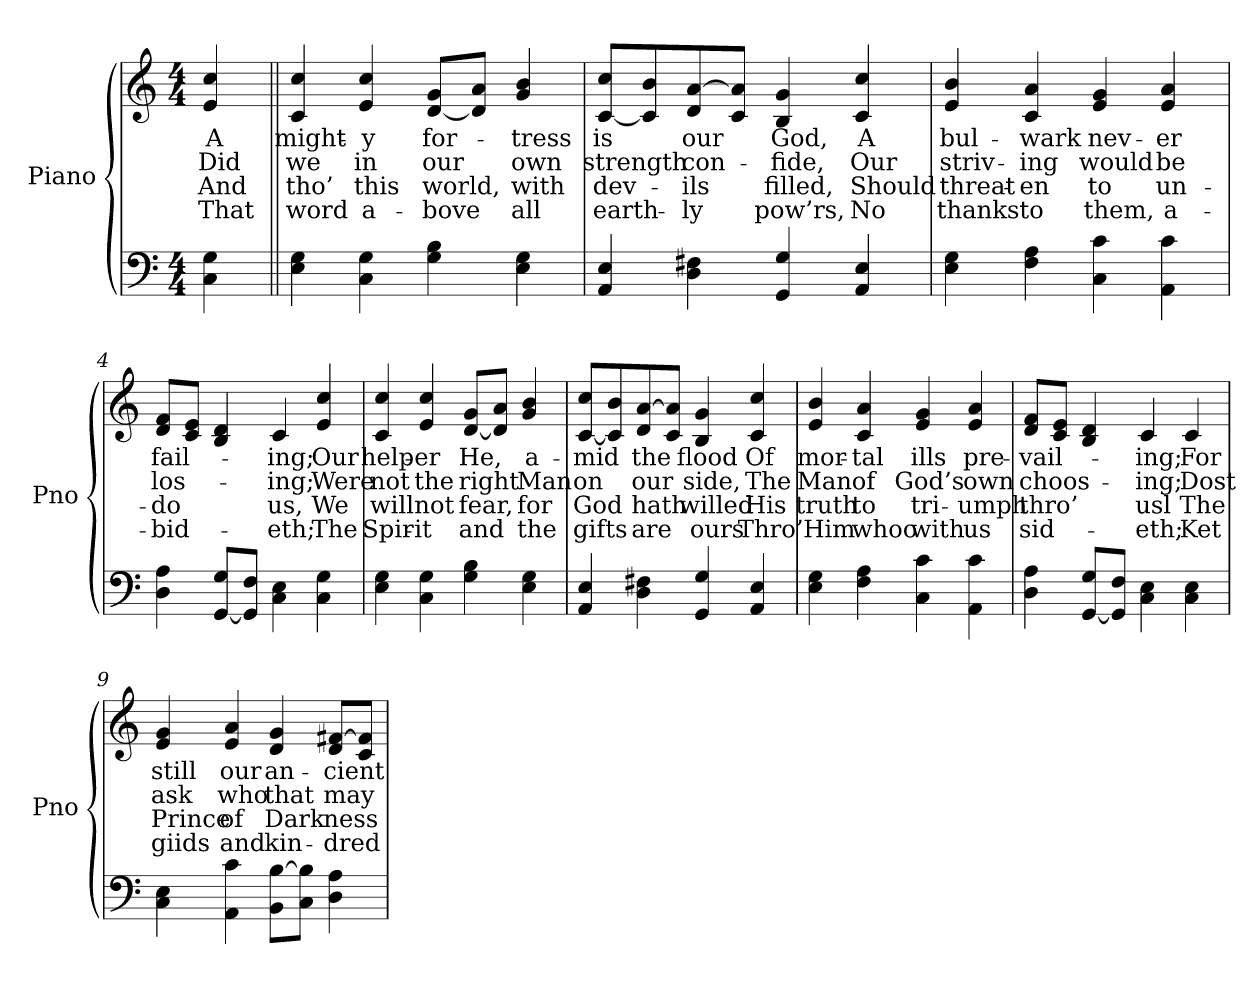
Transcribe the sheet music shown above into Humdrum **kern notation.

**kern	**kern	**text	**text	**text	**text
*part1	*part1	*part1	*part1	*part1	*part1
*staff2	*staff1	*staff1	*staff1	*staff1	*staff1
*I"Piano	*	*	*	*	*
*I'Pno	*	*	*	*	*
*clefF4	*clefG2	*	*	*	*
*k[]	*k[]	*	*	*	*
*C:	*C:	*	*	*	*
*M4/4	*M4/4	*	*	*	*
=0X0	=0X0	=0X0	=0X0	=0X0	=0X0
!	!	!LO:LY:b	!LO:LY:b	!LO:LY:b	!LO:LY:b
4G\ 4C\	4cc/ 4e/	A	Did	And	That
=1||	=1||	=1||	=1||	=1||	=1||
!	!	!LO:LY:b	!LO:LY:b	!LO:LY:b	!LO:LY:b
4G\ 4E\	4cc/ 4c/	might-	we	tho’	word
!	!	!LO:LY:b	!LO:LY:b	!LO:LY:b	!LO:LY:b
4G\ 4C\	4cc/ 4e/	-y	in	this	a-
!	!	!LO:LY:b	!LO:LY:b	!LO:LY:b	!LO:LY:b
4B\ 4G\	8g/ [<8d/L	for-	our	world,	-bove
.	8a/ 8d/]J	.	.	.	.
!	!	!LO:LY:b	!LO:LY:b	!LO:LY:b	!LO:LY:b
4G\ 4E\	4b/ 4g/	-tress	own	with	all
=2	=2	=2	=2	=2	=2
!	!	!LO:LY:b	!LO:LY:b	!LO:LY:b	!LO:LY:b
4E/ 4AA/	8cc/ [<8c/L	is	strength	dev-	earth-
.	8b/ 8c/]	.	.	.	.
!	!	!LO:LY:b	!LO:LY:b	!LO:LY:b	!LO:LY:b
4F#X\ 4D\	[>8a/ 8d/	our	con-	-ils	-ly
.	8a/] 8c/J	.	.	.	.
!	!	!LO:LY:b	!LO:LY:b	!LO:LY:b	!LO:LY:b
4G/ 4GG/	4g/ 4B/	God,	fide,	filled,	pow’rs,
!	!	!LO:LY:b	!LO:LY:b	!LO:LY:b	!LO:LY:b
4E/ 4AA/	4cc/ 4c/	A	Our	Should	No
=3	=3	=3	=3	=3	=3
!	!	!LO:LY:b	!LO:LY:b	!LO:LY:b	!LO:LY:b
4G\ 4E\	4b/ 4e/	bul-	striv-	threat-	thanks
!	!	!LO:LY:b	!LO:LY:b	!LO:LY:b	!LO:LY:b
4A\ 4F\	4a/ 4c/	-wark	-ing	-en	to
!	!	!LO:LY:b	!LO:LY:b	!LO:LY:b	!LO:LY:b
4c\ 4C\	4g/ 4e/	nev-	would	to	them,
!	!	!LO:LY:b	!LO:LY:b	!LO:LY:b	!LO:LY:b
4c\ 4AA\	4a/ 4e/	-er	be	un-	a-
=4	=4	=4	=4	=4	=4
!	!	!LO:LY:b	!LO:LY:b	!LO:LY:b	!LO:LY:b
4A\ 4D\	8f/ 8d/L	fail-	los-	-do	-bid-
.	8e/ 8c/J	.	.	.	.
8G/ [<8GG/L	4d/ 4B/	.	.	.	.
8F/ 8GG/]J	.	.	.	.	.
!	!	!LO:LY:b	!LO:LY:b	!LO:LY:b	!LO:LY:b
4E\ 4C\	4c/	-ing;	ing;	us,	-eth;
!	!	!LO:LY:b	!LO:LY:b	!LO:LY:b	!LO:LY:b
4G\ 4C\	4cc/ 4e/	Our	Were	We	The
!!LO:LB:g=z
=5	=5	=5	=5	=5	=5
!	!	!LO:LY:b	!LO:LY:b	!LO:LY:b	!LO:LY:b
4G\ 4E\	4cc/ 4c/	help-	not	will	Spir-
!	!	!LO:LY:b	!LO:LY:b	!LO:LY:b	!LO:LY:b
4G\ 4C\	4cc/ 4e/	-er	the	not	-it
!	!	!LO:LY:b	!LO:LY:b	!LO:LY:b	!LO:LY:b
4B\ 4G\	8g/ [<8d/L	He,	right	fear,	and
.	8a/ 8d/]J	.	.	.	.
!	!	!LO:LY:b	!LO:LY:b	!LO:LY:b	!LO:LY:b
4G\ 4E\	4b/ 4g/	a-	Man	for	the
=6	=6	=6	=6	=6	=6
!	!	!LO:LY:b	!LO:LY:b	!LO:LY:b	!LO:LY:b
4E/ 4AA/	8cc/ [<8c/L	-mid	on	God	gifts
.	8b/ 8c/]	.	.	.	.
!	!	!LO:LY:b	!LO:LY:b	!LO:LY:b	!LO:LY:b
4F#X\ 4D\	[>8a/ 8d/	the	our	hath	are
.	8a/] 8c/J	.	.	.	.
!	!	!LO:LY:b	!LO:LY:b	!LO:LY:b	!LO:LY:b
4G/ 4GG/	4g/ 4B/	flood	side,	willed	ours
!	!	!LO:LY:b	!LO:LY:b	!LO:LY:b	!LO:LY:b
4E/ 4AA/	4cc/ 4c/	Of	The	His	Thro’
=7	=7	=7	=7	=7	=7
!	!	!LO:LY:b	!LO:LY:b	!LO:LY:b	!LO:LY:b
4G\ 4E\	4b/ 4e/	mor-	Man	truth	Him
!	!	!LO:LY:b	!LO:LY:b	!LO:LY:b	!LO:LY:b
4A\ 4F\	4a/ 4c/	-tal	of	to	whoo
!	!	!LO:LY:b	!LO:LY:b	!LO:LY:b	!LO:LY:b
4c\ 4C\	4g/ 4e/	ills	God’s	tri-	with
!	!	!LO:LY:b	!LO:LY:b	!LO:LY:b	!LO:LY:b
4c\ 4AA\	4a/ 4e/	pre-	own	-umph	us
=8	=8	=8	=8	=8	=8
!	!	!LO:LY:b	!LO:LY:b	!LO:LY:b	!LO:LY:b
4A\ 4D\	8f/ 8d/L	-vail-	choos-	thro’	sid-
.	8e/ 8c/J	.	.	.	.
8G/ [<8GG/L	4d/ 4B/	.	.	.	.
8F/ 8GG/]J	.	.	.	.	.
!	!	!LO:LY:b	!LO:LY:b	!LO:LY:b	!LO:LY:b
4E\ 4C\	4c/	-ing;	ing;	usl	-eth;
!	!	!LO:LY:b	!LO:LY:b	!LO:LY:b	!LO:LY:b
4E\ 4C\	4c/	For	Dost	The	Ket
!!LO:LB:g=z
=9	=9	=9	=9	=9	=9
!	!	!LO:LY:b	!LO:LY:b	!LO:LY:b	!LO:LY:b
4E\ 4C\	4g/ 4e/	still	ask	Prince	giids
!	!	!LO:LY:b	!LO:LY:b	!LO:LY:b	!LO:LY:b
4c\ 4AA\	4a/ 4e/	our	who	of	and
!	!	!LO:LY:b	!LO:LY:b	!LO:LY:b	!LO:LY:b
[>8B\ 8BB\L	4g/ 4d/	an-	that	Dark	kin-
8B\] 8C\J	.	.	.	.	.
!	!	!LO:LY:b	!LO:LY:b	!LO:LY:b	!LO:LY:b
4A\ 4D\	[>8f#X/ 8d/L	-cient	may	ness	-dred
.	8f#/] 8c/J	.	.	.	.
=	=	=	=	=	=
*-	*-	*-	*-	*-	*-
